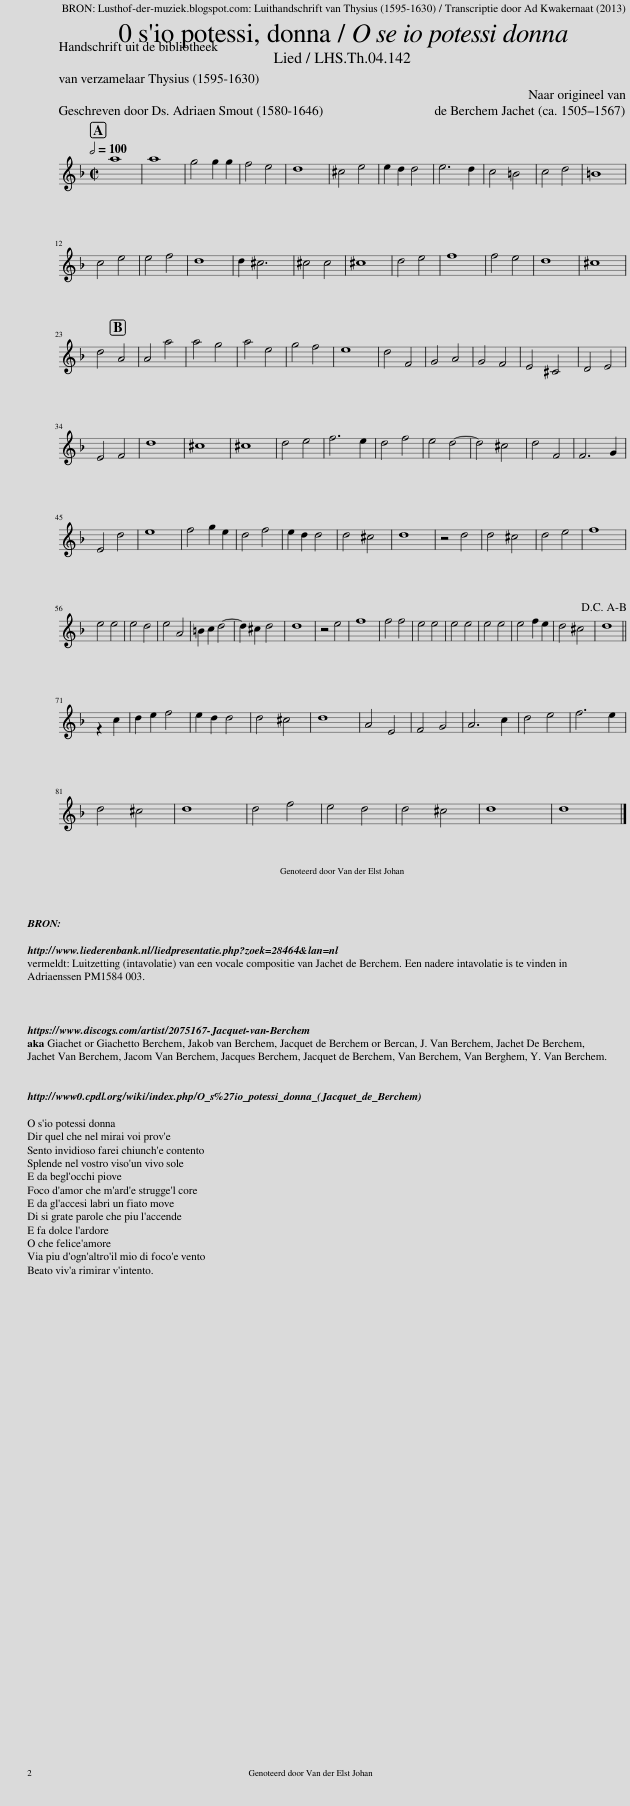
X:1
L:1/8
Q:1/2=100
M:2/2
I:linebreak $
K:F
U:s=!stemless!
V:1 treble
V:1
 sa8 | sa8 | g4 g2 g2 | f4 e4 | sd8 | %5
 ^c4 e4 | e2 d2 d4 | e6 d2 | c4 =B4 | c4 d4 | %10
 s=B8 |$ c4 e4 | e4 f4 | sd8 | d2 ^c6 | %15
 ^c4 c4 | s^c8 | d4 e4 | sf8 | f4 e4 | %20
 sd8 | s^c8 |$ d4 A4 | A4 a4 | a4 g4 | %25
 a4 e4 | g4 f4 | se8 | d4 F4 | G4 A4 | %30
 G4 F4 | E4 ^C4 | D4 E4 |$ E4 F4 | sd8 | %35
 s^c8 | s^c8 | d4 e4 | f6 e2 | d4 f4 | %40
 e4 d4- | d4 ^c4 | d4 F4 | F6 G2 |$ E4 d4 | %45
 se8 | f4 g2 e2 | d4 f4 | e2 d2 d4 | d4 ^c4 | %50
 sd8 | z4 d4 | d4 ^c4 | d4 e4 | sf8 |$ %55
 e4 e4 | e4 d4 | e4 A4 | =B2 c2 d4- | d2 ^c2 d4 | %60
 sd8 | z4 e4 | sf8 | f4 f4 | e4 e4 | %65
 e4 e4 | e4 e4 | e4 f2 e2 | d4 ^c4 | sd8!D.C.! ||$ %70
 z2 c2 | d2 e2 f4 | e2 d2 d4 | d4 ^c4 | sd8 | %75
 A4 E4 | F4 G4 | A6 c2 | d4 e4 | f6 e2 |$ %80
 d4 ^c4 | sd8 | d4 f4 | e4 d4 | d4 ^c4 | %85
 sd8 | sd8 |] %87
